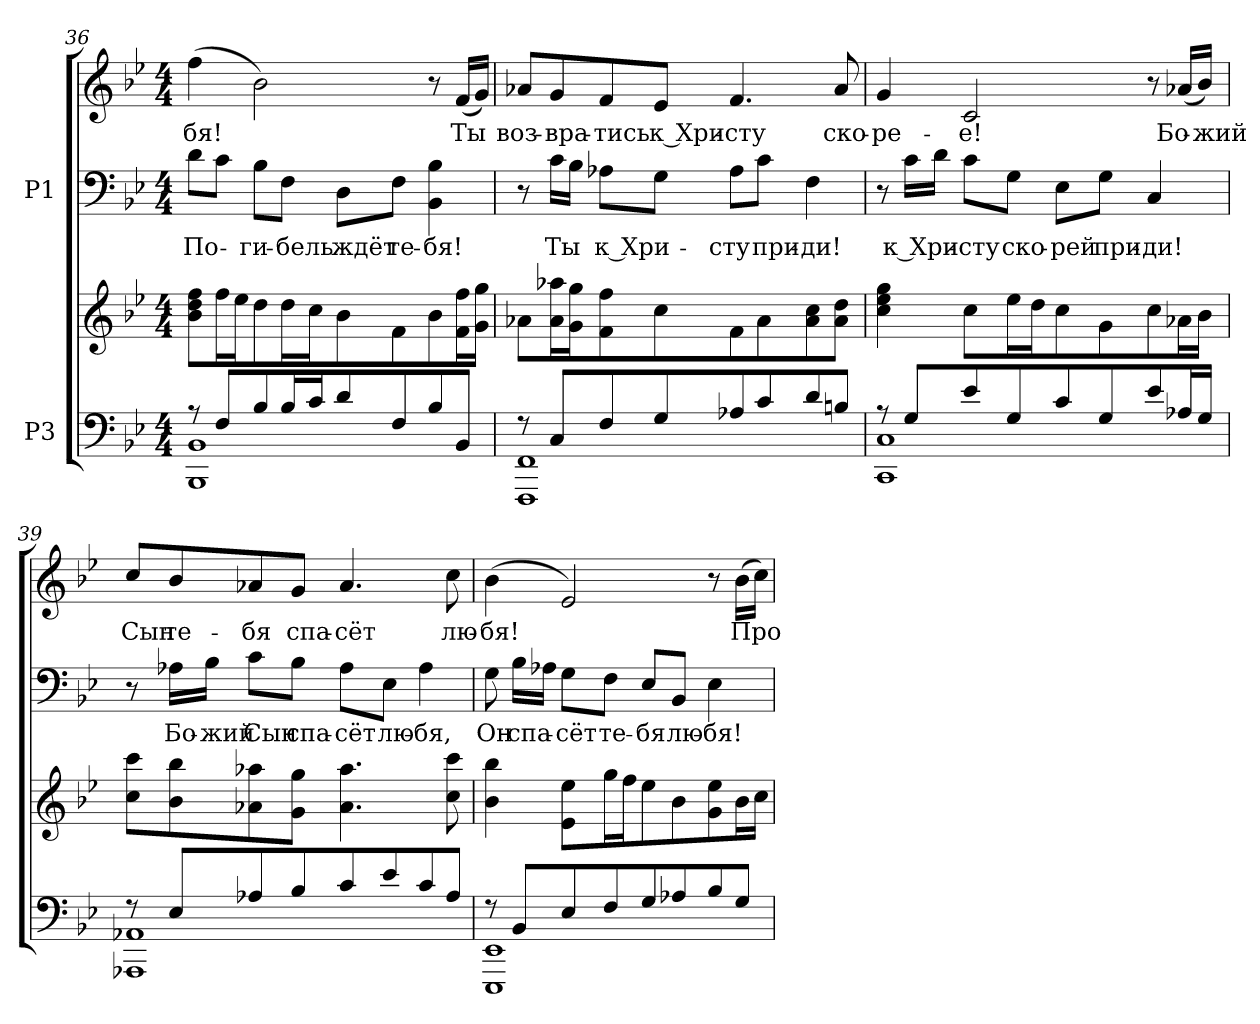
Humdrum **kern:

**kern	**kern	**kern	**text	**kern	**text
*part2	*part2	*part1	*part1	*part1	*part1
*staff4	*staff3	*staff2	*staff2	*staff1	*staff1
*I"P3	*	*I"P1	*	*	*
!!LO:PB:g=z
*clefF4	*clefG2	*clefF4	*	*clefG2	*
*k[b-e-]	*k[b-e-]	*k[b-e-]	*	*k[b-e-]	*
*g:	*g:	*g:	*	*g:	*
*M4/4	*M4/4	*M4/4	*	*M4/4	*
=36	=36	=36	=36	=36	=36
*^	*	*	*	*	*
!	!	!	!	!LO:LY:a:color=#000000	!	!
!	!	!	!	!	!	!LO:LY:b:color=#000000
8r	1BBB-i 1BB-i	8b-i\ 8ddi 8ffiL	8di\L	По-	(4ffi\	-бя!
8Fi/L	.	16ffi\L	8ci\J	.	.	.
.	.	16ee-i\J	.	.	.	.
!	!	!	!	!LO:LY:a:color=#000000	!	!
8B-i/	.	8ddi\	8B-i\L	-ги-	2b-i\)	.
!	!	!	!	!LO:LY:a:color=#000000	!	!
16B-i/L	.	16ddi\L	8Fi\J	-бель	.	.
16ci/J	.	16cci\J	.	.	.	.
!	!	!	!	!LO:LY:a:color=#000000	!	!
8di/	.	8b-i\	8Di\L	ждёт	.	.
!	!	!	!	!LO:LY:a:color=#000000	!	!
8Fi/	.	8fi\	8Fi\J	те-	.	.
!	!	!	!	!LO:LY:a:color=#000000	!	!
8B-i/	.	8b-i\	4BB-i\ 4B-i	-бя!	8r	.
!	!	!	!	!	!	!LO:LY:b:color=#000000
8BB-i/J	.	16fi\ 16ffiL	.	.	(16fi/LL	Ты
.	.	16gi\ 16ggiJJ	.	.	16gi/JJ)	.
=37	=37	=37	=37	=37	=37	=37
!	!	!	!	!	!	!LO:LY:b:color=#000000
8r	1FFFi 1FFi	8a-Xi\L	8r	.	8a-Xi/L	воз-
!	!	!	!	!LO:LY:a:color=#000000	!	!
!	!	!	!	!	!	!LO:LY:b:color=#000000
8Ci/L	.	16a-i\ 16aa-XiL	16ci\LL	Ты	8gi/	-вра-
.	.	16gi\ 16ggiJ	16B-i\JJ	.	.	.
!	!	!	!	!LO:LY:a:color=#000000	!	!
!	!	!	!	!	!	!LO:LY:b:color=#000000
8Fi/	.	8fi\ 8ffi	8A-Xi\L	к Хри-	8fi/	-тись
!	!	!	!	!	!	!LO:LY:b:color=#000000
8Gi/	.	8cci\	8Gi\J	.	8e-i/J	к Хри-
!	!	!	!	!LO:LY:a:color=#000000	!	!
!	!	!	!	!	!	!LO:LY:b:color=#000000
8A-Xi/	.	8fi\	8A-i\L	-сту	4.fi/	-сту
!	!	!	!	!LO:LY:a:color=#000000	!	!
8ci/	.	8a-i\	8ci\J	при-	.	.
!	!	!	!	!LO:LY:a:color=#000000	!	!
8di/	.	8a-i\ 8cci	4Fi\	-ди!	.	.
!	!	!	!	!	!	!LO:LY:b:color=#000000
8Bni/J	.	8a-i\ 8ddiJ	.	.	8a-i/	ско-
!!LO:LB:g=z
=38	=38	=38	=38	=38	=38	=38
!	!	!	!	!	!	!LO:LY:b:color=#000000
8r	1CCi 1Ci	4cci\ 4ee-i 4ggi	8r	.	4gi/	-ре-
!	!	!	!	!LO:LY:a:color=#000000	!	!
8Gi/L	.	.	16ci\LL	к Хри-	.	.
.	.	.	16di\JJ	.	.	.
!	!	!	!	!LO:LY:a:color=#000000	!	!
!	!	!	!	!	!	!LO:LY:b:color=#000000
8e-i/	.	8cci\L	8ci\L	-сту	2ci/	-е!
!	!	!	!	!LO:LY:a:color=#000000	!	!
8Gi/	.	16ee-i\L	8Gi\J	ско-	.	.
.	.	16ddi\J	.	.	.	.
!	!	!	!	!LO:LY:a:color=#000000	!	!
8ci/	.	8cci\	8E-i\L	-рей	.	.
!	!	!	!	!LO:LY:a:color=#000000	!	!
8Gi/	.	8gi\	8Gi\J	при-	.	.
!	!	!	!	!LO:LY:a:color=#000000	!	!
8e-i/	.	8cci\	4Ci/	-ди!	8r	.
!	!	!	!	!	!	!LO:LY:b:color=#000000
16A-Xi/L	.	16a-Xi\L	.	.	(16a-Xi/LL	Бо-
!	!	!	!	!	!	!LO:LY:b:color=#000000
16Gi/JJ	.	16b-i\JJ	.	.	16b-i/JJ)	-жий
=39	=39	=39	=39	=39	=39	=39
!	!	!	!	!	!	!LO:LY:b:color=#000000
8r	1AAA-Xi 1AA-Xi	8cci\ 8ccciL	8r	.	8cci/L	Сын
!	!	!	!	!LO:LY:a:color=#000000	!	!
!	!	!	!	!	!	!LO:LY:b:color=#000000
8E-i/L	.	8b-i\ 8bb-i	16A-Xi\LL	Бо-	8b-i/	те-
!	!	!	!	!LO:LY:a:color=#000000	!	!
.	.	.	16B-i\JJ	-жий	.	.
!	!	!	!	!LO:LY:a:color=#000000	!	!
!	!	!	!	!	!	!LO:LY:b:color=#000000
8A-Xi/	.	8a-Xi\ 8aa-Xi	8ci\L	Сын	8a-Xi/	-бя
!	!	!	!	!LO:LY:a:color=#000000	!	!
!	!	!	!	!	!	!LO:LY:b:color=#000000
8B-i/	.	8gi\ 8ggiJ	8B-i\J	спа-	8gi/J	спа-
!	!	!	!	!LO:LY:a:color=#000000	!	!
!	!	!	!	!	!	!LO:LY:b:color=#000000
8ci/	.	4.a-i\ 4.aa-i	8A-i\L	-сёт	4.a-i/	-сёт
!	!	!	!	!LO:LY:a:color=#000000	!	!
8e-i/	.	.	8E-i\J	лю-	.	.
!	!	!	!	!LO:LY:a:color=#000000	!	!
8ci/	.	.	4A-i\	-бя,	.	.
!	!	!	!	!	!	!LO:LY:b:color=#000000
8A-i/J	.	8cci\ 8ccci	.	.	8cci\	лю-
!!LO:LB:g=z
=40	=40	=40	=40	=40	=40	=40
!	!	!	!	!LO:LY:a:color=#000000	!	!
!	!	!	!	!	!	!LO:LY:b:color=#000000
8r	1EEE-i 1EE-i	4b-i\ 4bb-i	8Gi\	Он	(4b-i\	-бя!
!	!	!	!	!LO:LY:a:color=#000000	!	!
8BB-i/L	.	.	16B-i\LL	спа-	.	.
.	.	.	16A-Xi\JJ	.	.	.
!	!	!	!	!LO:LY:a:color=#000000	!	!
8E-i/	.	8e-i\ 8ee-iL	8Gi\L	-сёт	2e-i/)	.
!	!	!	!	!LO:LY:a:color=#000000	!	!
8Fi/	.	16ggi\L	8Fi\J	те-	.	.
.	.	16ffi\J	.	.	.	.
!	!	!	!	!LO:LY:a:color=#000000	!	!
8Gi/	.	8ee-i\	8E-i/L	-бя	.	.
!	!	!	!	!LO:LY:a:color=#000000	!	!
8A-Xi/	.	8b-i\	8BB-i/J	лю-	.	.
!	!	!	!	!LO:LY:a:color=#000000	!	!
8B-i/	.	8gi\ 8ee-i	4E-i\	-бя!	8r	.
!	!	!	!	!	!	!LO:LY:b:color=#000000
8Gi/J	.	16b-i\L	.	.	(16b-i\LL	Про-
.	.	16cci\JJ	.	.	16cci\JJ)	.
*v	*v	*	*	*	*	*
=	=	=	=	=	=
*-	*-	*-	*-	*-	*-
